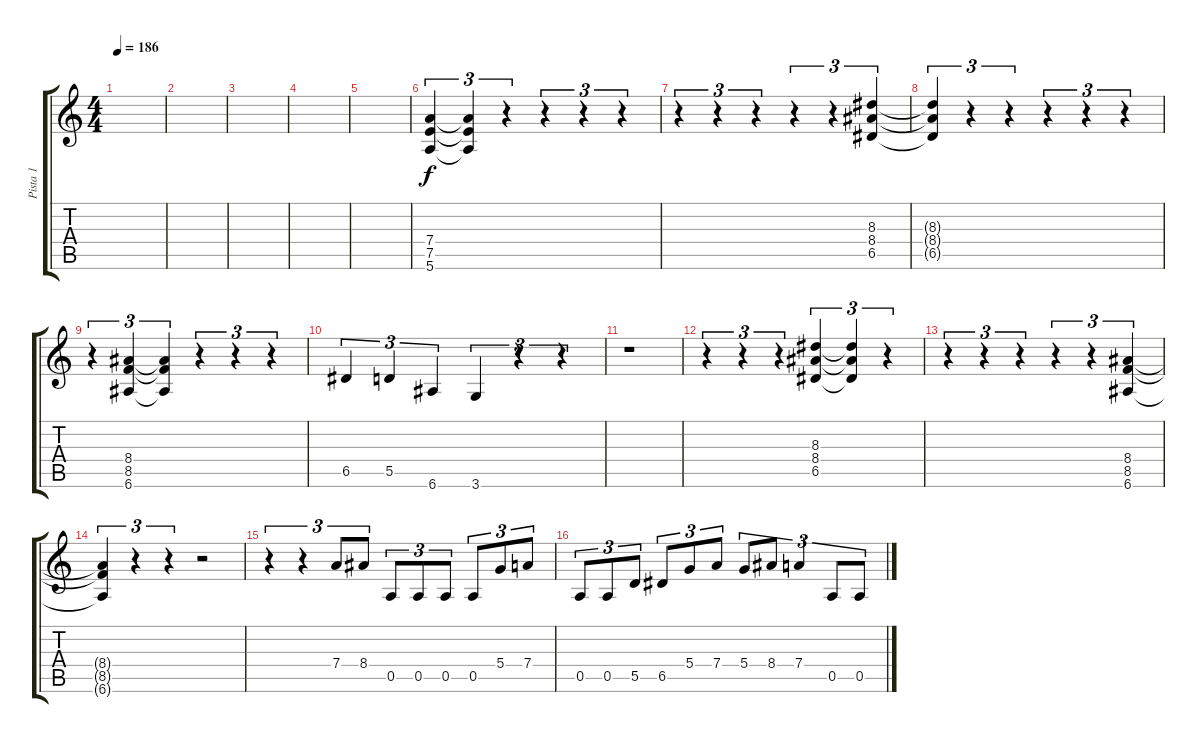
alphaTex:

\track ("Pista 1" "Pista 1") {instrument overdrivenguitar}
\staff {score tabs}
\tuning (E4 B3 G3 D3 A2 E2) {hide}
\ts (4 4)
\tempo 186
\clef g2
\ks c
|
|
|
|
|
(7.4 7.5 5.6).4{tu (3 2)} (7.4{t} 7.5{t} 5.6{t}).4{tu (3 2)} r.4{tu (3 2)} r.4{tu (3 2)} r.4{tu (3 2)} r.4{tu (3 2)} |
r.4{tu (3 2)} r.4{tu (3 2)} r.4{tu (3 2)} r.4{tu (3 2)} r.4{tu (3 2)} (8.3 8.4 6.5).4{tu (3 2)} |
(8.3{t} 8.4{t} 6.5{t}).4{tu (3 2)} r.4{tu (3 2)} r.4{tu (3 2)} r.4{tu (3 2)} r.4{tu (3 2)} r.4{tu (3 2)} |
r.4{tu (3 2)} (8.4 8.5 6.6).4{tu (3 2)} (8.4{t} 8.5{t} 6.6{t}).4{tu (3 2)} r.4{tu (3 2)} r.4{tu (3 2)} r.4{tu (3 2)} |
6.5.4{tu (3 2)} 5.5.4{tu (3 2)} 6.6.4{tu (3 2)} 3.6.4{tu (3 2)} r.4{tu (3 2)} r.4{tu (3 2)} |
r.1 |
r.4{tu (3 2)} r.4{tu (3 2)} r.4{tu (3 2)} (8.3 8.4 6.5).4{tu (3 2)} (8.3{t} 8.4{t} 6.5{t}).4{tu (3 2)} r.4{tu (3 2)} |
r.4{tu (3 2)} r.4{tu (3 2)} r.4{tu (3 2)} r.4{tu (3 2)} r.4{tu (3 2)} (8.4 8.5 6.6).4{tu (3 2)} |
(8.4{t} 8.5{t} 6.6{t}).4{tu (3 2)} r.4{tu (3 2)} r.4{tu (3 2)} r.2 |
r.4{tu (3 2)} r.4{tu (3 2)} 7.4.8{tu (3 2)} 8.4.8{tu (3 2)} 0.5.8{tu (3 2)} 0.5.8{tu (3 2)} 0.5.8{tu (3 2)} 0.5.8{tu (3 2)} 5.4.8{tu (3 2)} 7.4.8{tu (3 2)} |
0.5.8{tu (3 2)} 0.5.8{tu (3 2)} 5.5.8{tu (3 2)} 6.5.8{tu (3 2)} 5.4.8{tu (3 2)} 7.4.8{tu (3 2)} 5.4.8{tu (3 2)} 8.4.8{tu (3 2)} 7.4.4{tu (3 2)} 0.5.8{tu (3 2)} 0.5.8{tu (3 2)}
